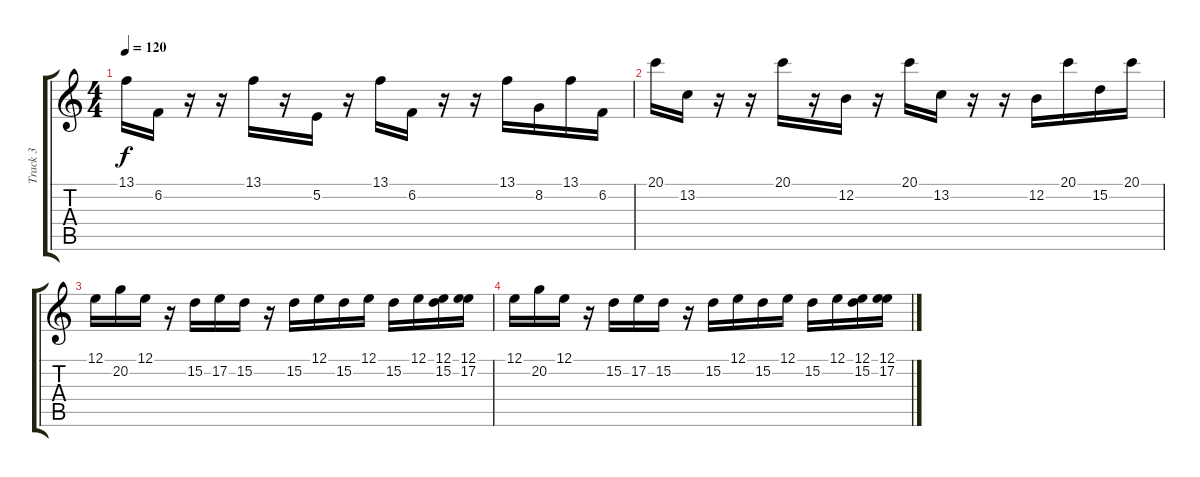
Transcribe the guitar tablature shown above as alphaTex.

\track ("Track 3" "Track 3") {instrument steeldrums}
\staff {score tabs}
\tuning (E4 B3 G3 D3 A2 E2) {hide}
\ts (4 4)
\tempo 120
\clef g2
\ks c
13.1.16{dy f} 6.2.16 r.16 r.16 13.1.16 r.16 5.2.16 r.16 13.1.16 6.2.16 r.16 r.16 13.1.16 8.2.16 13.1.16 6.2.16 |
20.1.16 13.2.16 r.16 r.16 20.1.16 r.16 12.2.16 r.16 20.1.16 13.2.16 r.16 r.16 12.2.16 20.1.16 15.2.16 20.1.16 |
12.1.16 20.2.16 12.1.16 r.16 15.2.16 17.2.16 15.2.16 r.16 15.2.16 12.1.16 15.2.16 12.1.16 15.2.16 12.1.16 (12.1 15.2).16 (12.1 17.2).16 |
12.1.16 20.2.16 12.1.16 r.16 15.2.16 17.2.16 15.2.16 r.16 15.2.16 12.1.16 15.2.16 12.1.16 15.2.16 12.1.16 (12.1 15.2).16 (12.1 17.2).16
